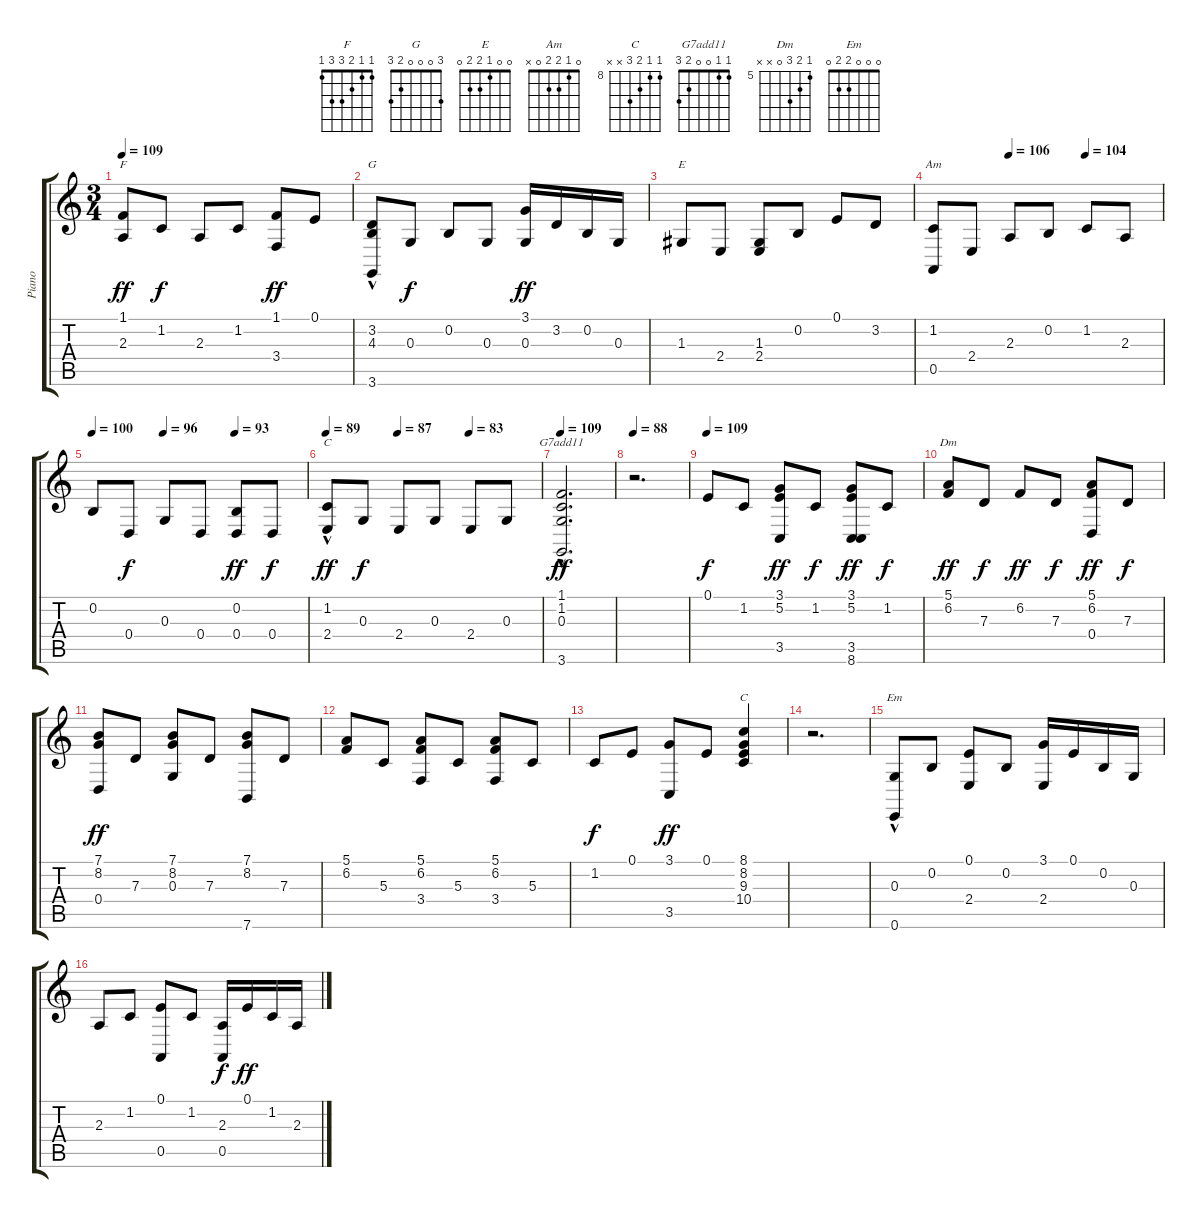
\track ("Piano" "Piano") {instrument acousticgrandpiano}
\staff {score tabs}
\tuning (E4 B3 G3 D3 A2 E2) {hide}
\chord ("F" 1 1 2 3 3 1)
\chord ("G" 3 0 0 0 2 3)
\chord ("E" 0 0 1 2 2 0)
\chord ("Am" 0 1 2 2 0 x)
\chord ("C" 0 1 0 2 3 x)
\chord ("G7add11" 1 1 0 0 2 3)
\chord ("Dm" 5 6 7 0 x x) {firstfret 5}
\chord ("C" 8 8 9 10 x x) {firstfret 8}
\chord ("Em" 0 0 0 2 2 0)
\ts (3 4)
\tempo 109
\clef g2
\ks c
(1.1 2.3).8{ch "F" dy ff} 1.2.8{dy f} 2.3.8 1.2.8 (1.1 3.4).8{dy ff} 0.1.8 |
(3.2 4.3 3.6{hac}).8{ch "G"} 0.3.8{dy f} 0.2.8 0.3.8 (3.1 0.3).16{dy ff} 3.2.16 0.2.16 0.3.16 |
1.3.8{ch "E"} 2.4.8 (1.3 2.4).8 0.2.8 0.1.8 3.2.8 |
\tempo (106 0.3333333333333333)
\tempo (104 0.6666666666666666)
(1.2 0.5).8{ch "Am"} 2.4.8 2.3.8 0.2.8 1.2.8 2.3.8 |
\tempo 100
\tempo (96 0.3333333333333333)
\tempo (93 0.6666666666666666)
0.2.8 0.4.8{dy f} 0.3.8 0.4.8 (0.2 0.4).8{dy ff} 0.4.8{dy f} |
\tempo 89
\tempo (87 0.3333333333333333)
\tempo (83 0.6666666666666666)
(1.2{hac} 2.4).8{ch "C" dy ff} 0.3.8{dy f} 2.4.8 0.3.8 2.4.8 0.3.8 |
\tempo 109
(1.1{hac} 1.2{hac} 0.3{hac} 3.6{hac}).2{d ch "G7add11" dy ff} |
\tempo 88
r.2{d} |
\tempo 109
0.1.8{dy f} 1.2.8 (3.1 5.2 3.5).8{dy ff} 1.2.8{dy f} (3.1 5.2 3.5 8.6).8{dy ff} 1.2.8{dy f} |
(5.1 6.2).8{ch "Dm" dy ff} 7.3.8{dy f} 6.2.8{dy ff} 7.3.8{dy f} (5.1 6.2 0.4).8{dy ff} 7.3.8{dy f} |
(7.1 8.2 0.4).8{dy ff} 7.3.8 (7.1 8.2 0.3).8 7.3.8 (7.1 8.2 7.6).8 7.3.8 |
(5.1 6.2).8 5.3.8 (5.1 6.2 3.4).8 5.3.8 (5.1 6.2 3.4).8 5.3.8 |
1.2.8{dy f} 0.1.8 (3.1 3.5).8{dy ff} 0.1.8 (8.1 8.2 9.3 10.4).4{ch "C"} |
r.2{d} |
(0.3 0.6{hac}).8{ch "Em"} 0.2.8 (0.1 2.4).8 0.2.8 (3.1 2.4).16 0.1.16 0.2.16 0.3.16 |
2.3.8 1.2.8 (0.1 0.5).8 1.2.8 (2.3 0.5).16{dy f} 0.1.16{dy ff} 1.2.16 2.3.16
